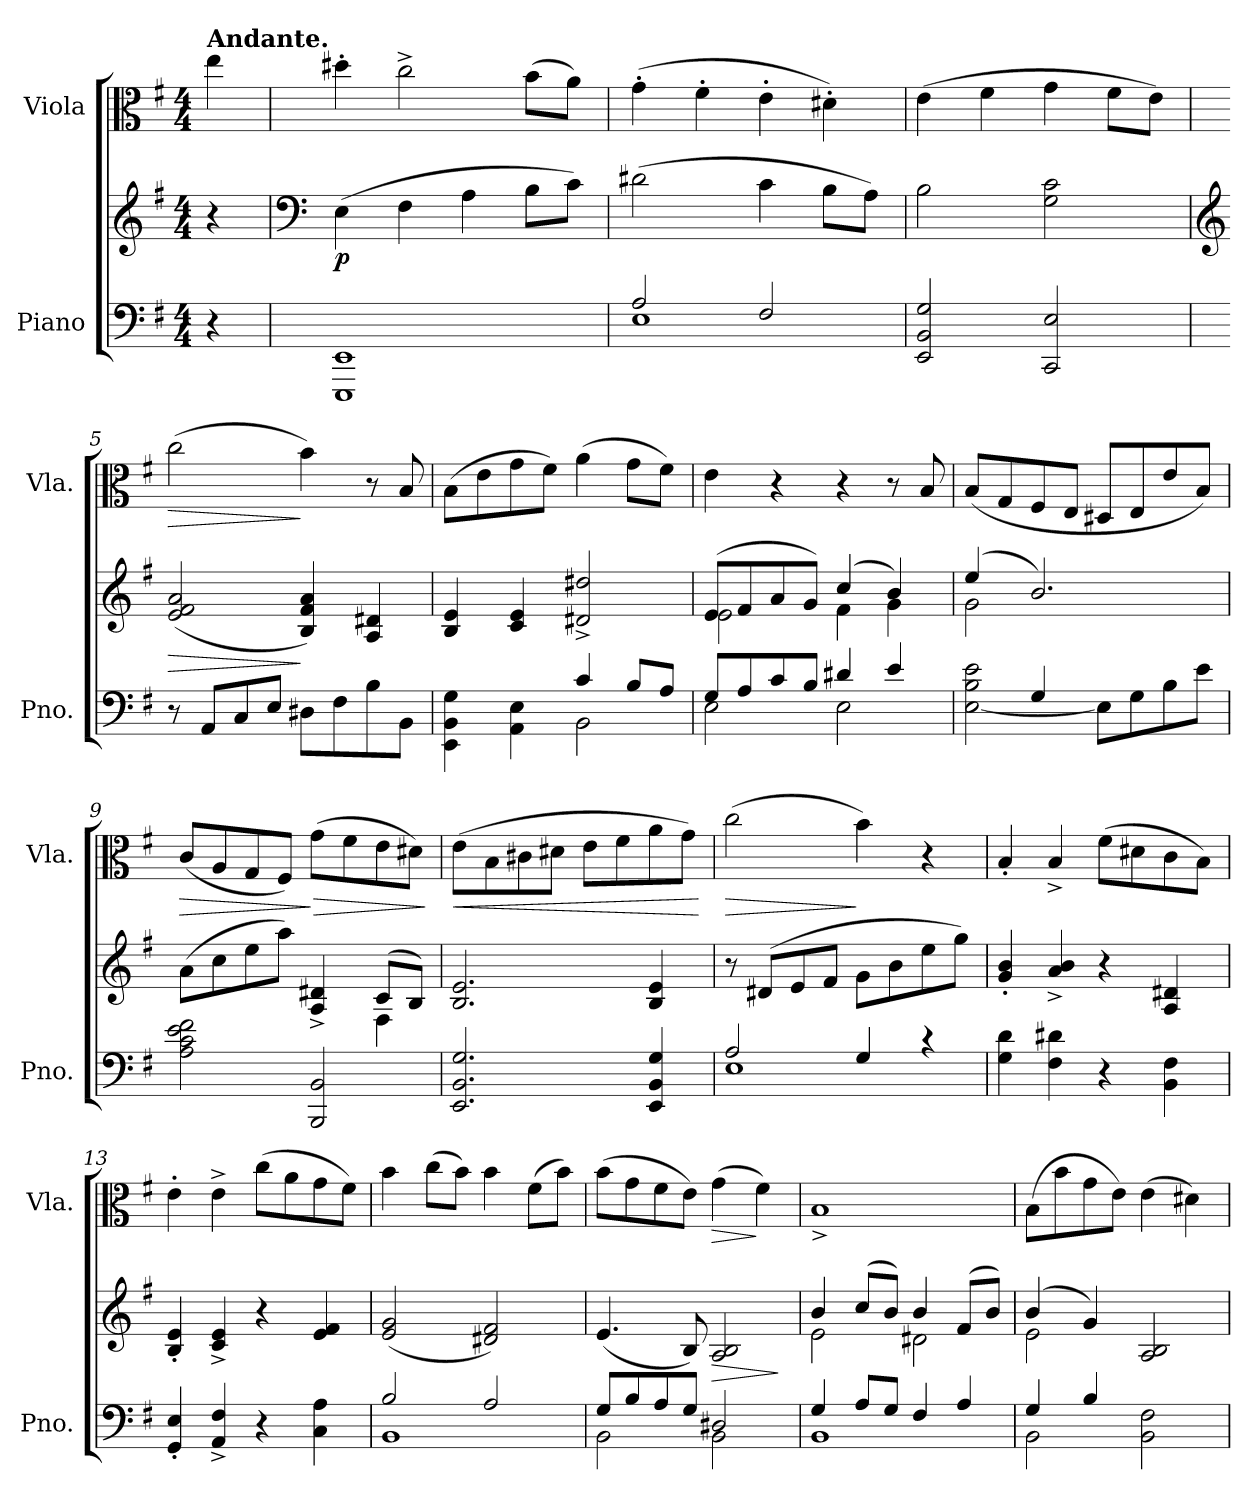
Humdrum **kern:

**kern	**kern	**dynam	**kern	**dynam
*part2	*part2	*part2	*part1	*part1
*staff3	*staff2	*staff2/3	*staff1	*staff1
*I"Piano	*	*	*I"Viola	*
*I'Pno.	*	*	*I'Vla.	*
*	*	*	*stria5	*
*clefF4	*clefG2	*	*clefC3	*
*k[f#]	*k[f#]	*	*k[f#]	*
*M4/4	*M4/4	*	*M4/4	*
=1	=1	=1	=1	=1
!	!	!	!LO:TX:a:B:t=Andante.	!
!	!	!	!	!LO:DY:b
!	!	!	!	!LO:DY:n=1:b
4r	4r	.	4ee\	p other-dynamics
=2	=2	=2	=2	=2
*	*clefF4	*	*	*
!	!	!LO:DY:b	!	!
1EEE 1EE	(4E\	p	4dd#X'\	.
.	4F#\	.	2cc^\	.
.	4A\	.	.	.
.	8B\L	.	(8b\L	.
.	8c\J)	.	8a\J)	.
=3	=3	=3	=3	=3
*^	*	*	*	*
2A/	1E	(2d#X\	.	(4g'\	.
.	.	.	.	4f#'\	.
2F#/	.	4c\	.	4e'\	.
.	.	8B\L	.	4d#X'\)	.
.	.	8A\J)	.	.	.
*v	*v	*	*	*	*
=4	=4	=4	=4	=4
2EE/ 2BB/ 2G/	2B\	.	(4e\	.
.	.	.	4f#\	.
2CC/ 2E/	2G\ 2c\	.	4g\	.
.	.	.	8f#\L	.
.	.	.	8e\J)	.
=5	=5	=5	=5	=5
*	*clefG2	*	*	*
!	!	!LO:HP:b	!	!LO:HP:b
8r	(2e/ 2f#/ 2a/	>	(2cc\	>
8AA/L	.	.	.	.
8C/	.	.	.	.
8E/J	.	.	.	.
8D#X\L	4B/ 4f#/ 4a/)	]	4b\)	]
8F#\	.	.	.	.
8B\	4A/ 4d#X/	.	8r	.
8BB\J	.	.	8B/	.
!!LO:LB:g=z
=6	=6	=6	=6	=6
*^	*	*	*	*
4EE\ 4BB\ 4G\	4ryy	4B/ 4e/	.	(8B\L	.
.	.	.	.	8e\	.
4AA\ 4E\	4ryy	4c/ 4e/	.	8g\	.
.	.	.	.	8f#\J)	.
4c/	2BB\	2d#X/^ 2dd#X/^	.	(4a\	.
8B/L	.	.	.	8g\L	.
8A/J	.	.	.	8f#\J)	.
=7	=7	=7	=7	=7	=7
!	!	!LO:N:head=open	!	!	!
*	*	*^	*	*	*
8G/L	2E\	(8e/L	2e\	.	4e\	.
8A/	.	8f#/	.	.	.	.
8c/	.	8a/	.	.	4r	.
8B/J	.	8g/J)	.	.	.	.
4d#X/	2E\	(4cc/	4f#\	.	4r	.
4e/	.	4b/)	4g\	.	8r	.
.	.	.	.	.	8B/	.
=8	=8	=8	=8	=8	=8	=8
4ryy	[2E\ 2B\ 2e\	(4ee/	2g\	.	(8B/L	.
.	.	.	.	.	8G/	.
4G/	.	2.b/)	.	.	8F#/	.
.	.	.	.	.	8E/J	.
2ryy	8E\L]	.	2ryy	.	8D#X/L	.
.	8G\	.	.	.	8E/	.
.	8B\	.	.	.	8e/	.
.	8e\J	.	.	.	8B/J)	.
=9	=9	=9	=9	=9	=9	=9
!	!	!	!	!	!	!LO:HP:b
*v	*v	*	*	*	*	*
2A\ 2c\ 2e\ 2f#\	(8a\L	8ryy	.	(8c/L	>
.	8cc\	8ryy	.	8A/	.
.	8ee\	8ryy	.	8G/	.
.	8aa\J)	8ryy	.	8F#/J)	.
!	!	!	!	!	!LO:HP:n=1:b
2BBB/ 2BB/	4A/^< 4d#X/^<	4ryy	.	(8g\L	] >
.	.	.	.	8f#\	.
.	(8c/L	4F#\	.	8e\	.
.	8B/J)	.	.	8d#X\J)	.
*	*v	*v	*	*	*
.	.	.	.	]
!!LO:LB:g=z
=10	=10	=10	=10	=10
!	!	!	!	!LO:HP:b
2.EE/ 2.BB/ 2.G/	2.B/ 2.e/	.	(8e\L	<
.	.	.	8B\	.
.	.	.	8c#X\	.
.	.	.	8d#X\J	.
.	.	.	8e\L	.
.	.	.	8f#\	.
4EE/ 4BB/ 4G/	4B/ 4e/	.	8a\	.
.	.	.	8g\J)	.
.	.	.	.	[
=11	=11	=11	=11	=11
*^	*	*	*	*
!	!	!	!	!	!LO:HP:b
2A/	1E	8r	.	(2cc\	>
.	.	(8d#X/L	.	.	.
.	.	8e/	.	.	.
.	.	8f#/J	.	.	.
4G/	.	8g\L	.	4b\)	]
.	.	8b\	.	.	.
4r	.	8ee\	.	4r	.
.	.	8gg\J)	.	.	.
*v	*v	*	*	*	*
=12	=12	=12	=12	=12
4G\ 4d\	4g/' 4b/'	.	4B'/	.
4F#\ 4d#X\	4a/^ 4b/^	.	4B^/	.
4r	4r	.	(8f#\L	.
.	.	.	8d#X\	.
4BB\ 4F#\	4A/ 4d#X/	.	8c\	.
.	.	.	8B\J)	.
=13	=13	=13	=13	=13
4GG/' 4E/'	4B/' 4e/'	.	4e'\	.
4AA/^ 4F#/^	4c/^ 4e/^	.	4e^\	.
4r	4r	.	(8cc\L	.
.	.	.	8a\	.
4C\ 4A\	4e/ 4f#/	.	8g\	.
.	.	.	8f#\J)	.
!!LO:PB:g=z
=14	=14	=14	=14	=14
*^	*	*	*	*
2B/	1BB	(2e/ 2g/	.	4b\	.
.	.	.	.	(8cc\L	.
.	.	.	.	8b\J)	.
2A/	.	2d#X/ 2f#/)	.	4b\	.
.	.	.	.	(8f#\L	.
.	.	.	.	8b\J)	.
=15	=15	=15	=15	=15	=15
8G/L	2BB\	(4.e/	.	(8b\L	.
8B/	.	.	.	8g\	.
8A/	.	.	.	8f#\	.
8G/J	.	8B/)	.	8e\J)	.
!	!	!	!LO:HP:b	!	!LO:HP:b
2D#X/	2BB\	2A/ 2B/	>	(4g\	>
.	.	.	.	4f#\)	]
*v	*v	*	*	*	*
.	.	]	.	.
=16	=16	=16	=16	=16
*^	*^	*	*	*
!	!	!	!	!	!	!LO:DY:b
4G/	1BB	4b/	2e\	.	1B^	other-dynamics
8A/L	.	(8cc/L	.	.	.	.
8G/J	.	8b/J)	.	.	.	.
!	!	!	!	!LO:DY:b	!	!
4F#/	.	4b/	2d#X\	other-dynamics	.	.
4A/	.	(8f#/L	.	.	.	.
.	.	8b/J)	.	.	.	.
=17	=17	=17	=17	=17	=17	=17
4G/	2BB\	(4b/	2e\	.	(8B\L	.
.	.	.	.	.	8b\	.
4B/	.	4g/)	.	.	8g\	.
.	.	.	.	.	8e\J)	.
2ryy	2BB\ 2F#\	2A/ 2B/	2ryy	.	(4e\	.
.	.	.	.	.	4d#X\)	.
*v	*v	*	*	*	*	*
*	*v	*v	*	*	*
=	=	=	=	=
*-	*-	*-	*-	*-
